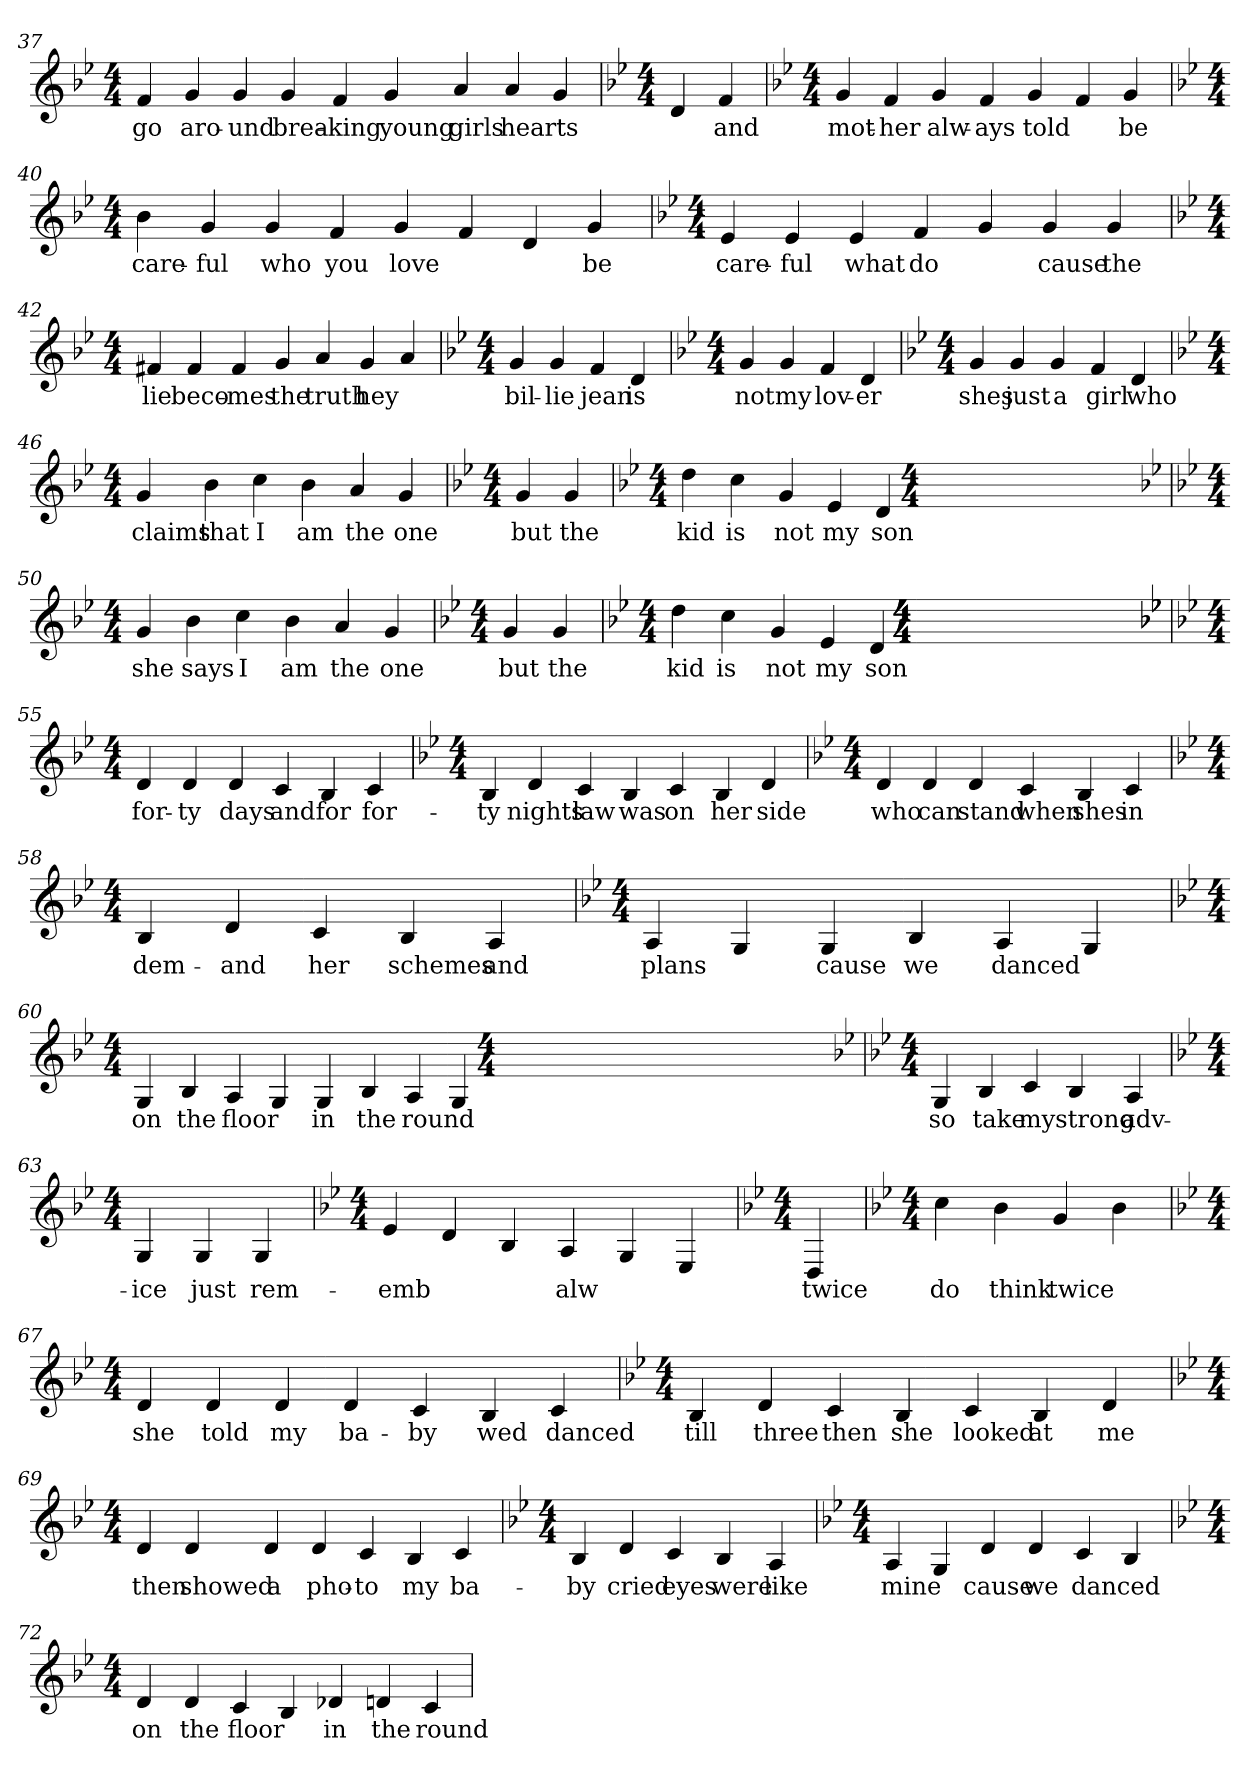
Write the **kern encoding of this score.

**kern	**text
*part1	*part1
*staff1	*staff1
*k[b-e-]	*
*g:	*
*M4/4	*
=37	=37
4f	go
4g	aro-
4g	-und
4g	brea-
4f	-king
4g	young
4a	girls
4a	hearts
4g	_
=38	=38
*k[b-e-]	*
*g:	*
*M4/4	*
4d	_
4f	and
=39	=39
*k[b-e-]	*
*g:	*
*M4/4	*
4g	mot-
4f	-her
4g	alw-
4f	-ays
4g	told
4f	_
4g	be
=40	=40
*k[b-e-]	*
*g:	*
*M4/4	*
4b-	care-
4g	-ful
4g	who
4f	you
4g	love
4f	_
4d	_
4g	be
=41	=41
*k[b-e-]	*
*g:	*
*M4/4	*
4e-	care-
4e-	-ful
4e-	what
4f	do
4g	_
4g	cause
4g	the
=42	=42
*k[b-e-]	*
*g:	*
*M4/4	*
4f#X	lie
4f#	beco-
4f#	-mes
4g	the
4a	truth
4g	hey
4a	_
=43	=43
*k[b-e-]	*
*g:	*
*M4/4	*
4g	bil-
4g	-lie
4f	jean
4d	is
=44	=44
*k[b-e-]	*
*g:	*
*M4/4	*
4g	not
4g	my
4f	lov-
4d	-er
=45	=45
*k[b-e-]	*
*g:	*
*M4/4	*
4g	shes
4g	just
4g	a
4f	girl
4d	who
=46	=46
*k[b-e-]	*
*g:	*
*M4/4	*
4g	claims
4b-	that
4cc	I
4b-	am
4a	the
4g	one
=47	=47
*k[b-e-]	*
*g:	*
*M4/4	*
4g	but
4g	the
=48	=48
*k[b-e-]	*
*g:	*
*M4/4	*
4dd	kid
4cc	is
4g	not
4e-	my
4d	son
*k[b-e-]	*
*g:	*
*M4/4	*
=50	=50
*k[b-e-]	*
*g:	*
*M4/4	*
4g	she
4b-	says
4cc	I
4b-	am
4a	the
4g	one
=51	=51
*k[b-e-]	*
*g:	*
*M4/4	*
4g	but
4g	the
=52	=52
*k[b-e-]	*
*g:	*
*M4/4	*
4dd	kid
4cc	is
4g	not
4e-	my
4d	son
*k[b-e-]	*
*g:	*
*M4/4	*
*k[b-e-]	*
*g:	*
*M4/4	*
=55	=55
*k[b-e-]	*
*g:	*
*M4/4	*
4d	for-
4d	-ty
4d	days
4c	and
4B-	for
4c	for-
=56	=56
*k[b-e-]	*
*g:	*
*M4/4	*
4B-	-ty
4d	nights
4c	law
4B-	was
4c	on
4B-	her
4d	side
=57	=57
*k[b-e-]	*
*g:	*
*M4/4	*
4d	who
4d	can
4d	stand
4c	when
4B-	shes
4c	in
=58	=58
*k[b-e-]	*
*g:	*
*M4/4	*
4B-	dem-
4d	-and
4c	her
4B-	schemes
4A	and
=59	=59
*k[b-e-]	*
*g:	*
*M4/4	*
4A	plans
4G	_
4G	cause
4B-	we
4A	danced
4G	_
=60	=60
*k[b-e-]	*
*g:	*
*M4/4	*
4G	on
4B-	the
4A	floor
4G	_
4G	in
4B-	the
4A	round
4G	_
*k[b-e-]	*
*g:	*
*M4/4	*
=62	=62
*k[b-e-]	*
*g:	*
*M4/4	*
4G	so
4B-	take
4c	my
4B-	strong
4A	adv-
=63	=63
*k[b-e-]	*
*g:	*
*M4/4	*
4G	-ice
4G	just
4G	rem-
=64	=64
*k[b-e-]	*
*g:	*
*M4/4	*
4e-	-emb-
4d	_
4B-	_
4A	alw-
4G	_
4E-	_
=65	=65
*k[b-e-]	*
*g:	*
*M4/4	*
4D	twice
=66	=66
*k[b-e-]	*
*g:	*
*M4/4	*
4cc	do
4b-	think
4g	twice
4b-	_
=67	=67
*k[b-e-]	*
*g:	*
*M4/4	*
4d	she
4d	told
4d	my
4d	ba-
4c	-by
4B-	wed
4c	danced
=68	=68
*k[b-e-]	*
*g:	*
*M4/4	*
4B-	till
4d	three
4c	then
4B-	she
4c	looked
4B-	at
4d	me
=69	=69
*k[b-e-]	*
*g:	*
*M4/4	*
4d	then
4d	showed
4d	a
4d	pho-
4c	-to
4B-	my
4c	ba-
=70	=70
*k[b-e-]	*
*g:	*
*M4/4	*
4B-	-by
4d	cried
4c	eyes
4B-	were
4A	like
=71	=71
*k[b-e-]	*
*g:	*
*M4/4	*
4A	mine
4G	_
4d	cause
4d	we
4c	danced
4B-	_
=72	=72
*k[b-e-]	*
*g:	*
*M4/4	*
4d	on
4d	the
4c	floor
4B-	_
4d-X	in
4dn	the
4c	round
=	=
*-	*-
